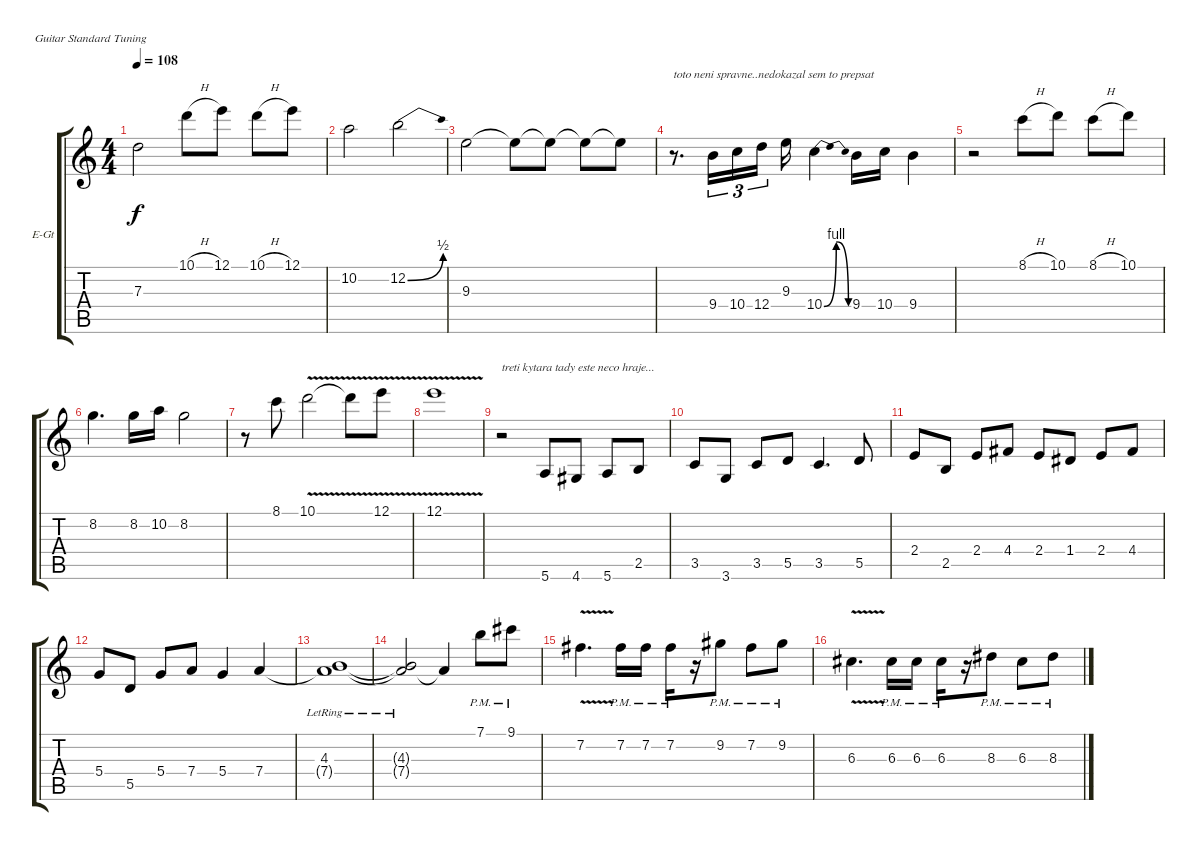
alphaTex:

\bracketExtendMode groupsimilarinstruments
\firstSystemTrackNameOrientation horizontal
\otherSystemsTrackNameOrientation horizontal
\track ("Gt 2" "E-Gt") {instrument distortionguitar}
\staff {score tabs}
\tuning (E4 B3 G3 D3 A2 E2)
\ts (4 4)
\tempo 108
\clef g2
\ks c
7.3.2{dy f} 10.1{h}.8 12.1.8 10.1{h}.8 12.1.8 |
10.2.2 12.2{be (bend 0 0 60 2)}.2 |
9.3.2 9.3{t}.8 9.3{t}.8 9.3{t}.8 9.3{t}.8 |
r.8{d txt "toto neni spravne..nedokazal sem to prepsat"} 9.4.16{tu (3 2)} 10.4.16{tu (3 2)} 12.4.16{tu (3 2)} 9.3.16 10.4{be (bendrelease 0 0 30 4 30 4 60 0)}.4 9.4.16 10.4.16 9.4.4 |
r.2 8.1{h}.8 10.1.8 8.1{h}.8 10.1.8 |
8.2.4{d} 8.2.16 10.2.16 8.2.2 |
r.8 8.1.8 10.1{v}.2 10.1{v t}.8 12.1{v}.8 |
12.1{v}.1 |
r.2{txt "treti kytara tady este neco hraje..."} 5.6.8 4.6.8 5.6.8 2.5.8 |
3.5.8 3.6.8 3.5.8 5.5.8 3.5.4{d} 5.5.8 |
2.4.8 2.5.8 2.4.8 4.4.8 2.4.8 1.4.8 2.4.8 4.4.8 |
5.4.8 5.5.8 5.4.8 7.4.8 5.4.4 7.4.4 |
(4.3{lr} 7.4{t}).1 |
(4.3{lr t} 7.4{t}).2 7.4{t}.4 7.1{pm}.8 9.1{pm}.8 |
7.2{v}.4{d} 7.2{pm}.16 7.2{pm}.16 7.2{pm}.16 r.16 9.2{pm}.8 7.2{pm}.8 9.2{pm}.8 |
6.3{v}.4{d} 6.3{pm}.16 6.3{pm}.16 6.3{pm}.16 r.16 8.3{pm}.8 6.3{pm}.8 8.3{pm}.8
